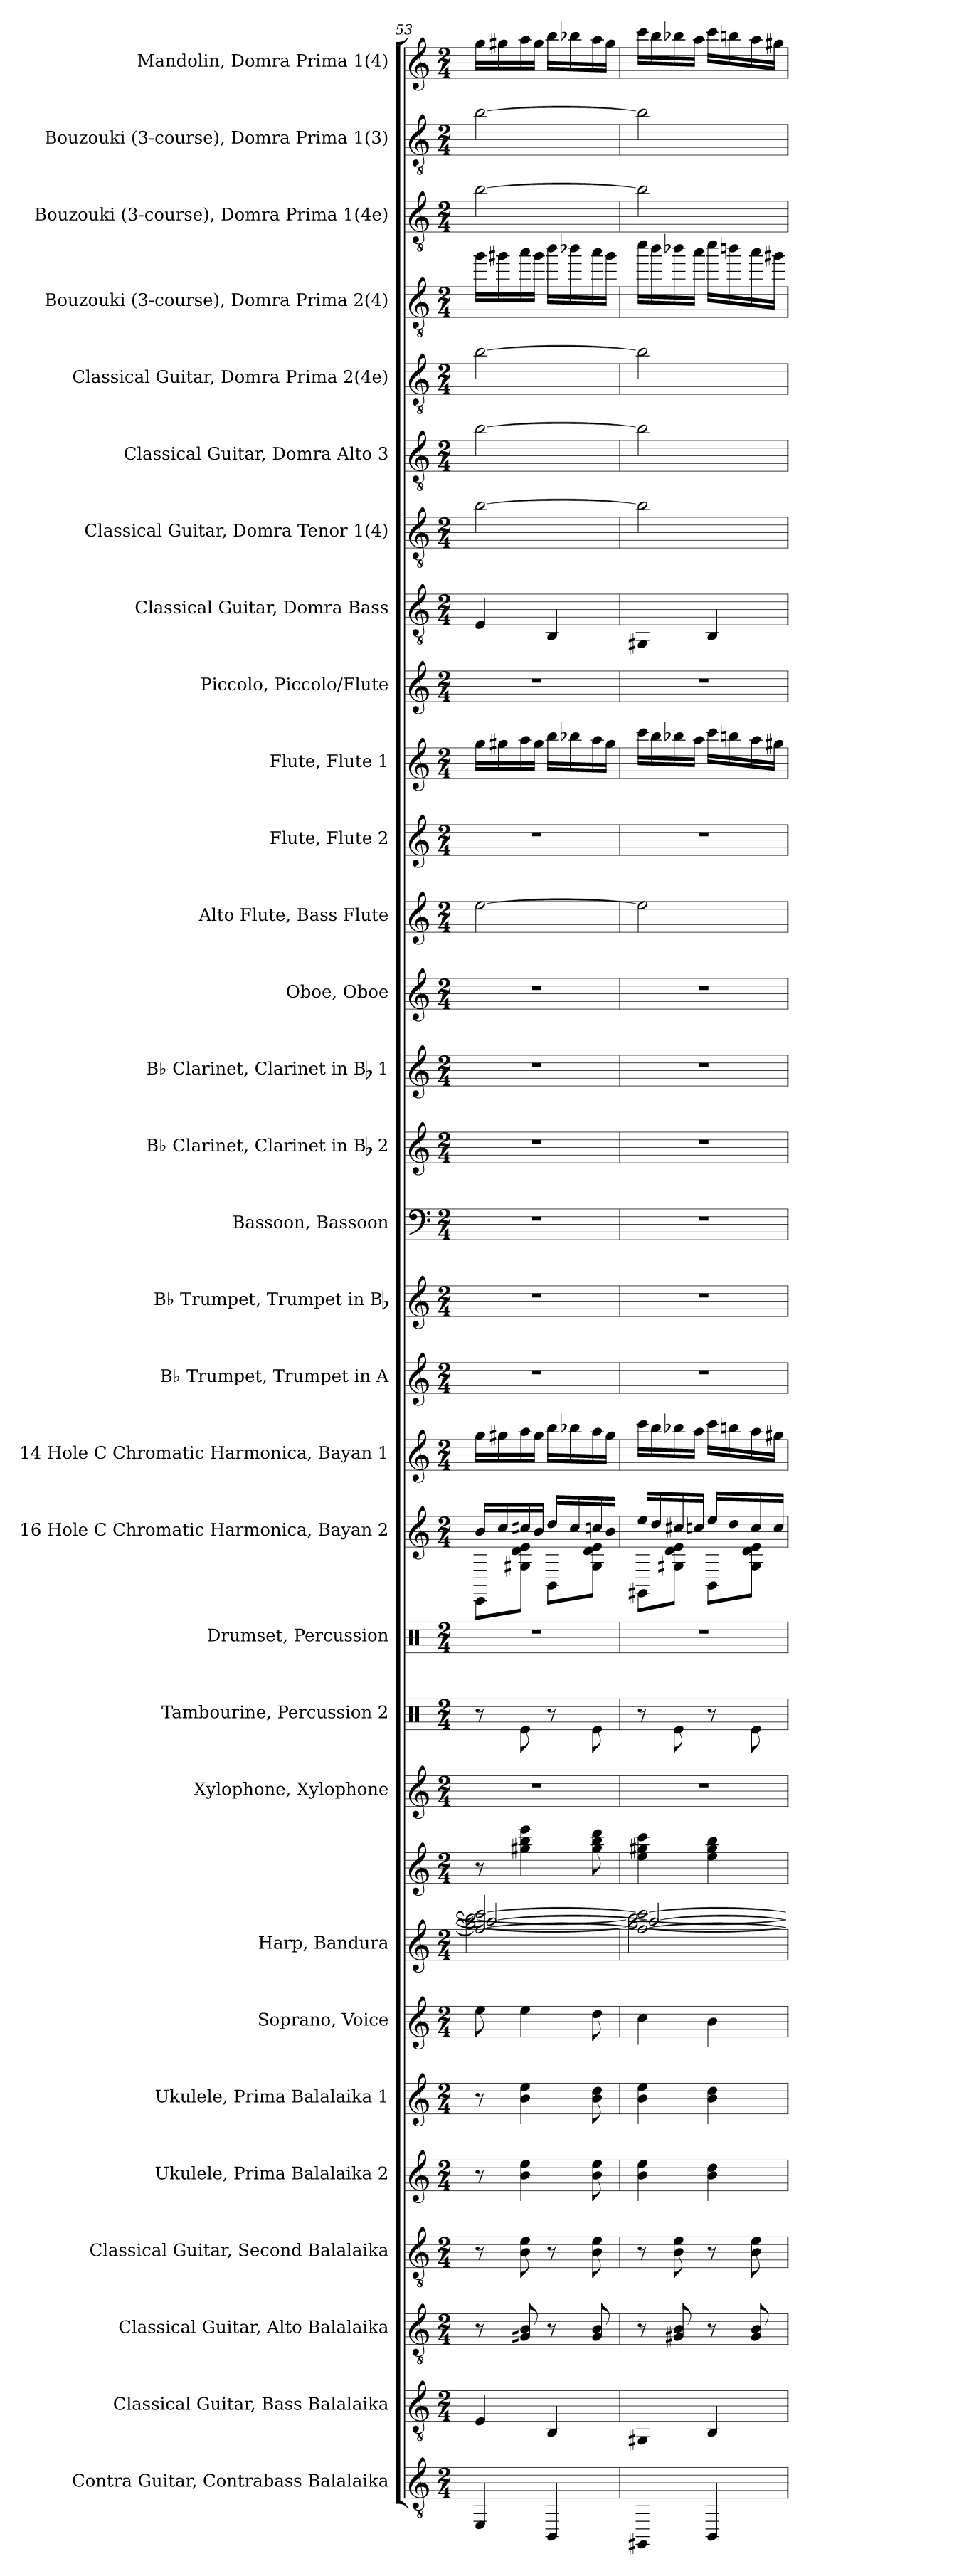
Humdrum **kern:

**kern	**kern	**kern	**kern	**kern	**kern	**kern	**kern	**kern	**kern	**kern	**kern	**kern	**kern	**kern	**kern	**kern	**kern	**kern	**kern	**kern	**kern	**kern	**kern	**kern	**kern	**kern	**kern	**kern	**kern	**kern	**kern
*part31	*part30	*part29	*part28	*part27	*part26	*part25	*part24	*part24	*part23	*part22	*part21	*part20	*part19	*part18	*part17	*part16	*part15	*part14	*part13	*part12	*part11	*part10	*part9	*part8	*part7	*part6	*part5	*part4	*part3	*part2	*part1
*staff32	*staff31	*staff30	*staff29	*staff28	*staff27	*staff26	*staff25	*staff24	*staff23	*staff22	*staff21	*staff20	*staff19	*staff18	*staff17	*staff16	*staff15	*staff14	*staff13	*staff12	*staff11	*staff10	*staff9	*staff8	*staff7	*staff6	*staff5	*staff4	*staff3	*staff2	*staff1
*I"Contra Guitar, Contrabass Balalaika	*I"Classical Guitar, Bass Balalaika	*I"Classical Guitar, Alto Balalaika	*I"Classical Guitar, Second Balalaika	*I"Ukulele, Prima Balalaika 2	*I"Ukulele, Prima Balalaika 1	*I"Soprano, Voice	*I"Harp, Bandura	*	*I"Xylophone, Xylophone	*I"Tambourine, Percussion 2	*I"Drumset, Percussion	*I"16 Hole C Chromatic Harmonica, Bayan 2	*I"14 Hole C Chromatic Harmonica, Bayan 1	*I"B♭ Trumpet, Trumpet in A	*I"B♭ Trumpet, Trumpet in Bb	*I"Bassoon, Bassoon	*I"B♭ Clarinet, Clarinet in Bb 2	*I"B♭ Clarinet, Clarinet in Bb 1	*I"Oboe, Oboe	*I"Alto Flute, Bass Flute	*I"Flute, Flute 2	*I"Flute, Flute 1	*I"Piccolo, Piccolo/Flute	*I"Classical Guitar, Domra Bass	*I"Classical Guitar, Domra Tenor 1(4)	*I"Classical Guitar, Domra Alto 3	*I"Classical Guitar, Domra Prima 2(4e)	*I"Bouzouki (3-course), Domra Prima 2(4)	*I"Bouzouki (3-course), Domra Prima 1(4e)	*I"Bouzouki (3-course), Domra Prima 1(3)	*I"Mandolin, Domra Prima 1(4)
*I'C. Guit.	*I'Guit.	*I'Guit.	*I'Guit.	*I'Uk.	*I'Uk.	*I'S.	*I'Hrp.	*	*I'Xyl.	*I'Tamb.	*I'D. Set	*I'Harm.	*I'Harm.	*I'B♭ Tpt.	*I'B♭ Tpt.	*I'Bsn.	*I'B♭ Cl.	*I'B♭ Cl.	*I'Ob.	*I'A. Fl.	*I'Fl.	*I'Fl.	*I'Picc.	*I'Guit.	*I'Guit.	*I'Guit.	*I'Guit.	*I'Bou.	*I'Bou.	*I'Bou.	*I'Mdn.
*clefGv2	*clefGv2	*clefGv2	*clefGv2	*clefG2	*clefG2	*clefG2	*clefG2	*clefG2	*clefG2	*clefX	*clefX	*clefG2	*clefG2	*clefG2	*clefG2	*clefF4	*clefG2	*clefG2	*clefG2	*clefG2	*clefG2	*clefG2	*clefG2	*clefGv2	*clefGv2	*clefGv2	*clefGv2	*clefGv2	*clefGv2	*clefGv2	*clefG2
*	*	*	*	*	*	*	*	*	*ITrd-7c-12	*	*	*	*	*ITrd1c2	*ITrd1c2	*	*ITrd1c2	*ITrd1c2	*	*ITrd3c5	*	*	*ITrd-7c-12	*	*	*	*	*	*	*	*
*k[]	*k[]	*k[]	*k[]	*k[]	*k[]	*k[]	*k[]	*k[]	*k[]	*k[]	*k[]	*k[]	*k[]	*k[b-e-]	*k[b-e-]	*k[]	*k[b-e-]	*k[b-e-]	*k[]	*k[f#]	*k[]	*k[]	*k[]	*k[]	*k[]	*k[]	*k[]	*k[]	*k[]	*k[]	*k[]
*M2/4	*M2/4	*M2/4	*M2/4	*M2/4	*M2/4	*M2/4	*M2/4	*M2/4	*M2/4	*M2/4	*M2/4	*M2/4	*M2/4	*M2/4	*M2/4	*M2/4	*M2/4	*M2/4	*M2/4	*M2/4	*M2/4	*M2/4	*M2/4	*M2/4	*M2/4	*M2/4	*M2/4	*M2/4	*M2/4	*M2/4	*M2/4
=53	=53	=53	=53	=53	=53	=53	=53	=53	=53	=53	=53	=53	=53	=53	=53	=53	=53	=53	=53	=53	=53	=53	=53	=53	=53	=53	=53	=53	=53	=53	=53
*	*	*	*	*	*	*	*^	*	*	*	*	*^	*	*	*	*	*	*	*	*	*	*	*	*	*	*	*	*	*	*	*
*	*	*	*	*	*	*	*	*^	*	*	*	*	*	*	*	*	*	*	*	*	*	*	*	*	*	*	*	*	*	*	*	*	*
4EE/	4E/	8r	8r	8r	8r	8ee\	2ff#/_ 2ccc#/_	2gg\_ 2bb\_	2aa/_	8r	2r	8r	2r	16b/LL	8EE\L	16gg\LL	2r	2r	2r	2r	2r	2r	[2b\	2r	16gg\LL	2r	4E/	[2b\	[2b\	[2b\	16gg\LL	[2b\	[2b\	16gg\LL
.	.	.	.	.	.	.	.	.	.	.	.	.	.	16cc/	.	16gg#X\	.	.	.	.	.	.	.	.	16gg#X\	.	.	.	.	.	16gg#X\	.	.	16gg#X\
.	.	8G#X/ 8B/	8B\ 8e\	4b\ 4ee\	4b\ 4ee\	4ee\	.	.	.	4gg#X\ 4bb\ 4eee\	.	8Re\	.	16cc#X/	8G#X\ 8d\ 8e\J	16aa\	.	.	.	.	.	.	.	.	16aa\	.	.	.	.	.	16aa\	.	.	16aa\
.	.	.	.	.	.	.	.	.	.	.	.	.	.	16b/JJ	.	16gg#\JJ	.	.	.	.	.	.	.	.	16gg#\JJ	.	.	.	.	.	16gg#\JJ	.	.	16gg#\JJ
4BBB/	4BB/	8r	8r	.	.	.	.	.	.	.	.	8r	.	16dd/LL	8BB\L	16bb\LL	.	.	.	.	.	.	.	.	16bb\LL	.	4BB/	.	.	.	16bb\LL	.	.	16bb\LL
.	.	.	.	.	.	.	.	.	.	.	.	.	.	16cc#/	.	16bb-X\	.	.	.	.	.	.	.	.	16bb-X\	.	.	.	.	.	16bb-X\	.	.	16bb-X\
.	.	8G#/ 8B/	8B\ 8e\	8b\ 8ee\	8b\ 8dd\	8dd\	.	.	.	8gg#\ 8bb\ 8ddd\	.	8Re\	.	16ccn/	8G#\ 8d\ 8e\J	16aa\	.	.	.	.	.	.	.	.	16aa\	.	.	.	.	.	16aa\	.	.	16aa\
.	.	.	.	.	.	.	.	.	.	.	.	.	.	16b/JJ	.	16gg#\JJ	.	.	.	.	.	.	.	.	16gg#\JJ	.	.	.	.	.	16gg#\JJ	.	.	16gg#\JJ
=54	=54	=54	=54	=54	=54	=54	=54	=54	=54	=54	=54	=54	=54	=54	=54	=54	=54	=54	=54	=54	=54	=54	=54	=54	=54	=54	=54	=54	=54	=54	=54	=54	=54	=54
4GGG#X/	4GG#X/	8r	8r	4b\ 4ee\	4b\ 4ee\	4cc\	2ff#/_ 2ccc#/_	2gg\_ 2bb\_	2aa/_	4ee\ 4gg#X\ 4ccc\	2r	8r	2r	16ee/LL	8GG#X\L	16ccc\LL	2r	2r	2r	2r	2r	2r	2b\]	2r	16ccc\LL	2r	4GG#X/	2b\]	2b\]	2b\]	16ccc\LL	2b\]	2b\]	16ccc\LL
.	.	.	.	.	.	.	.	.	.	.	.	.	.	16dd/	.	16bb\	.	.	.	.	.	.	.	.	16bb\	.	.	.	.	.	16bb\	.	.	16bb\
.	.	8G#X/ 8B/	8B\ 8e\	.	.	.	.	.	.	.	.	8Re\	.	16cc#X/	8G#X\ 8d\ 8e\J	16bb-X\	.	.	.	.	.	.	.	.	16bb-X\	.	.	.	.	.	16bb-X\	.	.	16bb-X\
.	.	.	.	.	.	.	.	.	.	.	.	.	.	16ccn/JJ	.	16aa\JJ	.	.	.	.	.	.	.	.	16aa\JJ	.	.	.	.	.	16aa\JJ	.	.	16aa\JJ
4BBB/	4BB/	8r	8r	4b\ 4dd\	4b\ 4dd\	4b\	.	.	.	4ee\ 4gg#\ 4bb\	.	8r	.	16ee/LL	8BB\L	16ccc\LL	.	.	.	.	.	.	.	.	16ccc\LL	.	4BB/	.	.	.	16ccc\LL	.	.	16ccc\LL
.	.	.	.	.	.	.	.	.	.	.	.	.	.	16dd/	.	16bbn\	.	.	.	.	.	.	.	.	16bbn\	.	.	.	.	.	16bbn\	.	.	16bbn\
.	.	8G#/ 8B/	8B\ 8e\	.	.	.	.	.	.	.	.	8Re\	.	16cc/	8G#\ 8d\ 8e\J	16aa\	.	.	.	.	.	.	.	.	16aa\	.	.	.	.	.	16aa\	.	.	16aa\
.	.	.	.	.	.	.	.	.	.	.	.	.	.	16cc/JJ	.	16gg#X\JJ	.	.	.	.	.	.	.	.	16gg#X\JJ	.	.	.	.	.	16gg#X\JJ	.	.	16gg#X\JJ
*	*	*	*	*	*	*	*v	*v	*v	*	*	*	*	*v	*v	*	*	*	*	*	*	*	*	*	*	*	*	*	*	*	*	*	*	*
=	=	=	=	=	=	=	=	=	=	=	=	=	=	=	=	=	=	=	=	=	=	=	=	=	=	=	=	=	=	=	=
*-	*-	*-	*-	*-	*-	*-	*-	*-	*-	*-	*-	*-	*-	*-	*-	*-	*-	*-	*-	*-	*-	*-	*-	*-	*-	*-	*-	*-	*-	*-	*-
